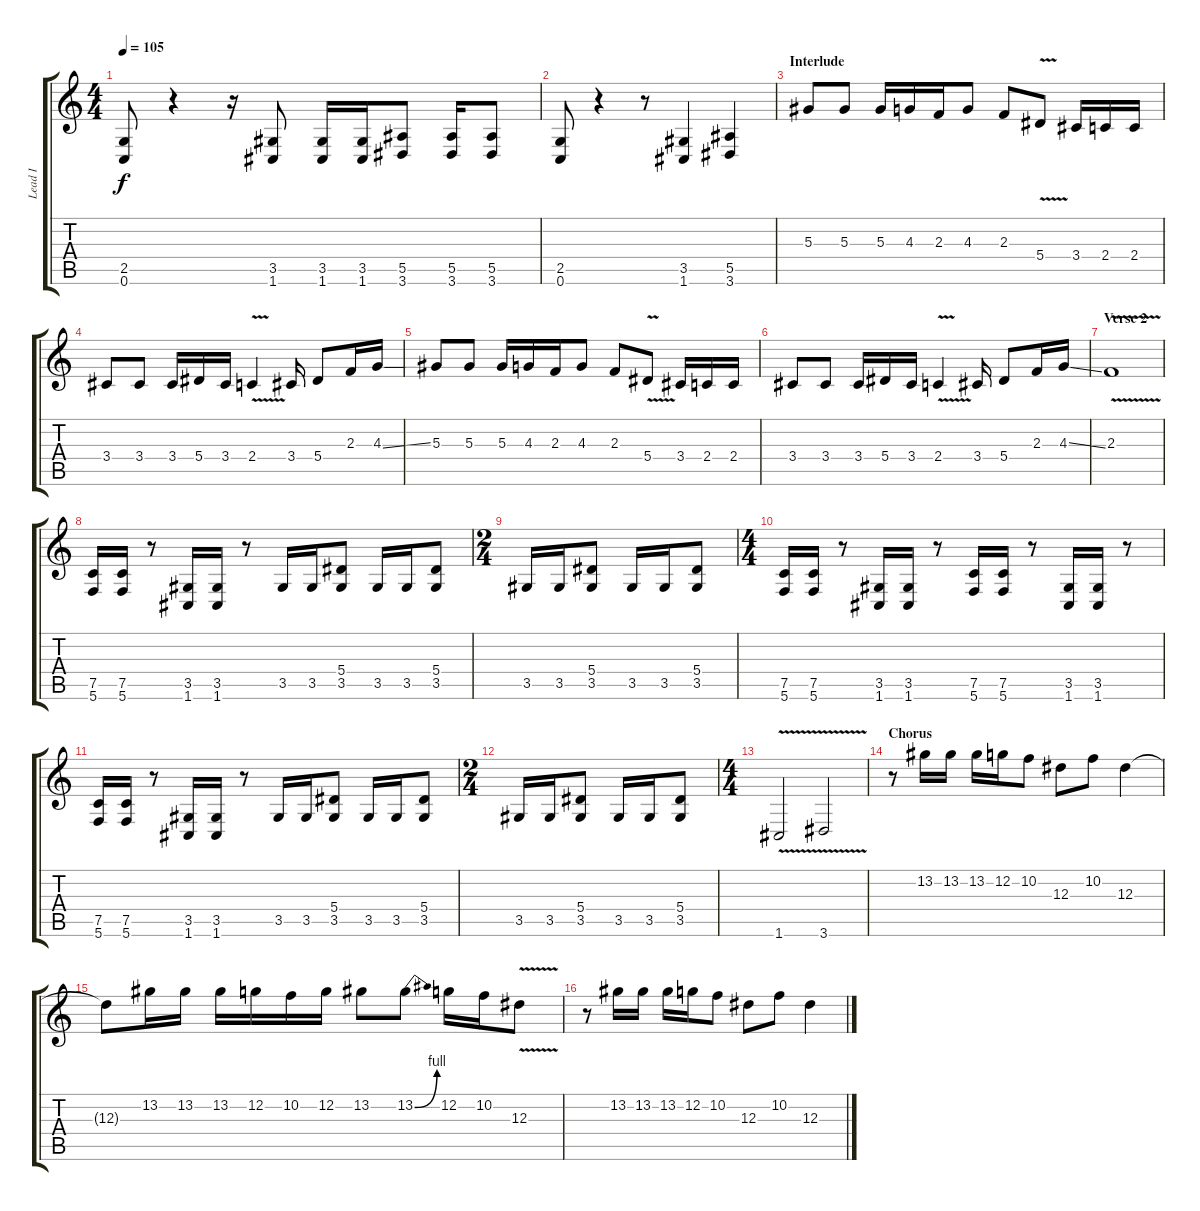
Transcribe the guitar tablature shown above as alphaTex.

\track ("Lead I" "Lead I") {instrument distortionguitar}
\staff {score tabs}
\tuning (C4 G3 Eb3 Bb2 F2 C2) {hide}
\ts (4 4)
\tempo 105
\clef g2
\ks c
(2.5 0.6).8{dy f} r.4 r.16 (3.5 1.6).8 (3.5 1.6).16 (3.5 1.6).16 (5.5 3.6).8 (5.5 3.6).16 (5.5 3.6).8 |
(2.5 0.6).8 r.4 r.8 (3.5 1.6).4 (5.5 3.6).4 |
\section ("" "Interlude")
5.3.8 5.3.8 5.3.16 4.3.16 2.3.16 4.3.8 2.3.8 5.4{v}.8 3.4.16 2.4.16 2.4.16 |
3.4.8 3.4.8 3.4.16 5.4.16 3.4.16 2.4{v}.4 3.4.16 5.4.8 2.3.16 4.3{ss}.16 |
5.3.8 5.3.8 5.3.16 4.3.16 2.3.16 4.3.8 2.3.8 5.4{v}.8 3.4.16 2.4.16 2.4.16 |
3.4.8 3.4.8 3.4.16 5.4.16 3.4.16 2.4{v}.4 3.4.16 5.4.8 2.3.16 4.3{ss}.16 |
\section ("" "Verse 2")
2.3{v}.1 |
(7.5 5.6).16 (7.5 5.6).16 r.8 (3.5 1.6).16 (3.5 1.6).16 r.8 3.5.16 3.5.16 (5.4 3.5).8 3.5.16 3.5.16 (5.4 3.5).8 |
\ts (2 4)
3.5.16 3.5.16 (5.4 3.5).8 3.5.16 3.5.16 (5.4 3.5).8 |
\ts (4 4)
(7.5 5.6).16 (7.5 5.6).16 r.8 (3.5 1.6).16 (3.5 1.6).16 r.8 (7.5 5.6).16 (7.5 5.6).16 r.8 (3.5 1.6).16 (3.5 1.6).16 r.8 |
(7.5 5.6).16 (7.5 5.6).16 r.8 (3.5 1.6).16 (3.5 1.6).16 r.8 3.5.16 3.5.16 (5.4 3.5).8 3.5.16 3.5.16 (5.4 3.5).8 |
\ts (2 4)
3.5.16 3.5.16 (5.4 3.5).8 3.5.16 3.5.16 (5.4 3.5).8 |
\ts (4 4)
1.6{v}.2 3.6{v}.2 |
\section ("" "Chorus")
r.8 13.2.16 13.2.16 13.2.16 12.2.16 10.2.8 12.3.8 10.2.8 12.3.4 |
12.3{t}.8 13.2.16 13.2.16 13.2.16 12.2.16 10.2.16 12.2.16 13.2.8 13.2{be (bend 0 0 60 4)}.8 12.2.16 10.2.16 12.3{v}.8 |
r.8 13.2.16 13.2.16 13.2.16 12.2.16 10.2.8 12.3.8 10.2.8 12.3.4
